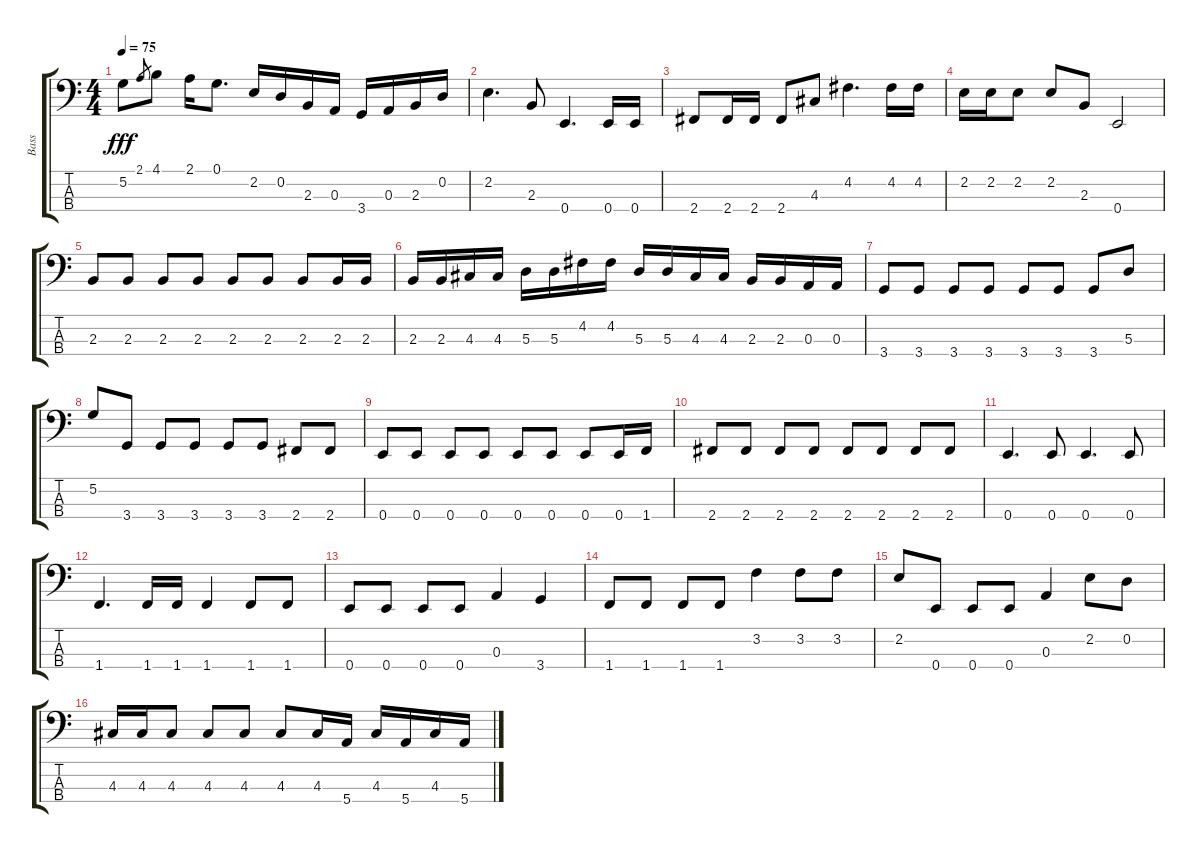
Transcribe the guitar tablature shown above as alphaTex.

\track ("Bass" "Bass") {instrument electricbassfinger}
\staff {score tabs}
\tuning (G2 D2 A1 E1) {hide}
\ts (4 4)
\tempo 75
\clef f4
\ks c
5.2.8{dy fff} 2.1.8{gr} 4.1.8 2.1.16 0.1.8{d} 2.2.16 0.2.16 2.3.16 0.3.16 3.4.16 0.3.16 2.3.16 0.2.16 |
2.2.4{d} 2.3.8 0.4.4{d} 0.4.16 0.4.16 |
2.4.8 2.4.16 2.4.16 2.4.8 4.3.8 4.2.4{d} 4.2.16 4.2.16 |
2.2.16 2.2.16 2.2.8 2.2.8 2.3.8 0.4.2 |
2.3.8 2.3.8 2.3.8 2.3.8 2.3.8 2.3.8 2.3.8 2.3.16 2.3.16 |
2.3.16 2.3.16 4.3.16 4.3.16 5.3.16 5.3.16 4.2.16 4.2.16 5.3.16 5.3.16 4.3.16 4.3.16 2.3.16 2.3.16 0.3.16 0.3.16 |
3.4.8 3.4.8 3.4.8 3.4.8 3.4.8 3.4.8 3.4.8 5.3.8 |
5.2.8 3.4.8 3.4.8 3.4.8 3.4.8 3.4.8 2.4.8 2.4.8 |
0.4.8 0.4.8 0.4.8 0.4.8 0.4.8 0.4.8 0.4.8 0.4.16 1.4.16 |
2.4.8 2.4.8 2.4.8 2.4.8 2.4.8 2.4.8 2.4.8 2.4.8 |
0.4.4{d} 0.4.8 0.4.4{d} 0.4.8 |
1.4.4{d} 1.4.16 1.4.16 1.4.4 1.4.8 1.4.8 |
0.4.8 0.4.8 0.4.8 0.4.8 0.3.4 3.4.4 |
1.4.8 1.4.8 1.4.8 1.4.8 3.2.4 3.2.8 3.2.8 |
2.2.8 0.4.8 0.4.8 0.4.8 0.3.4 2.2.8 0.2.8 |
4.3.16 4.3.16 4.3.8 4.3.8 4.3.8 4.3.8 4.3.16 5.4.16 4.3.16 5.4.16 4.3.16 5.4.16
